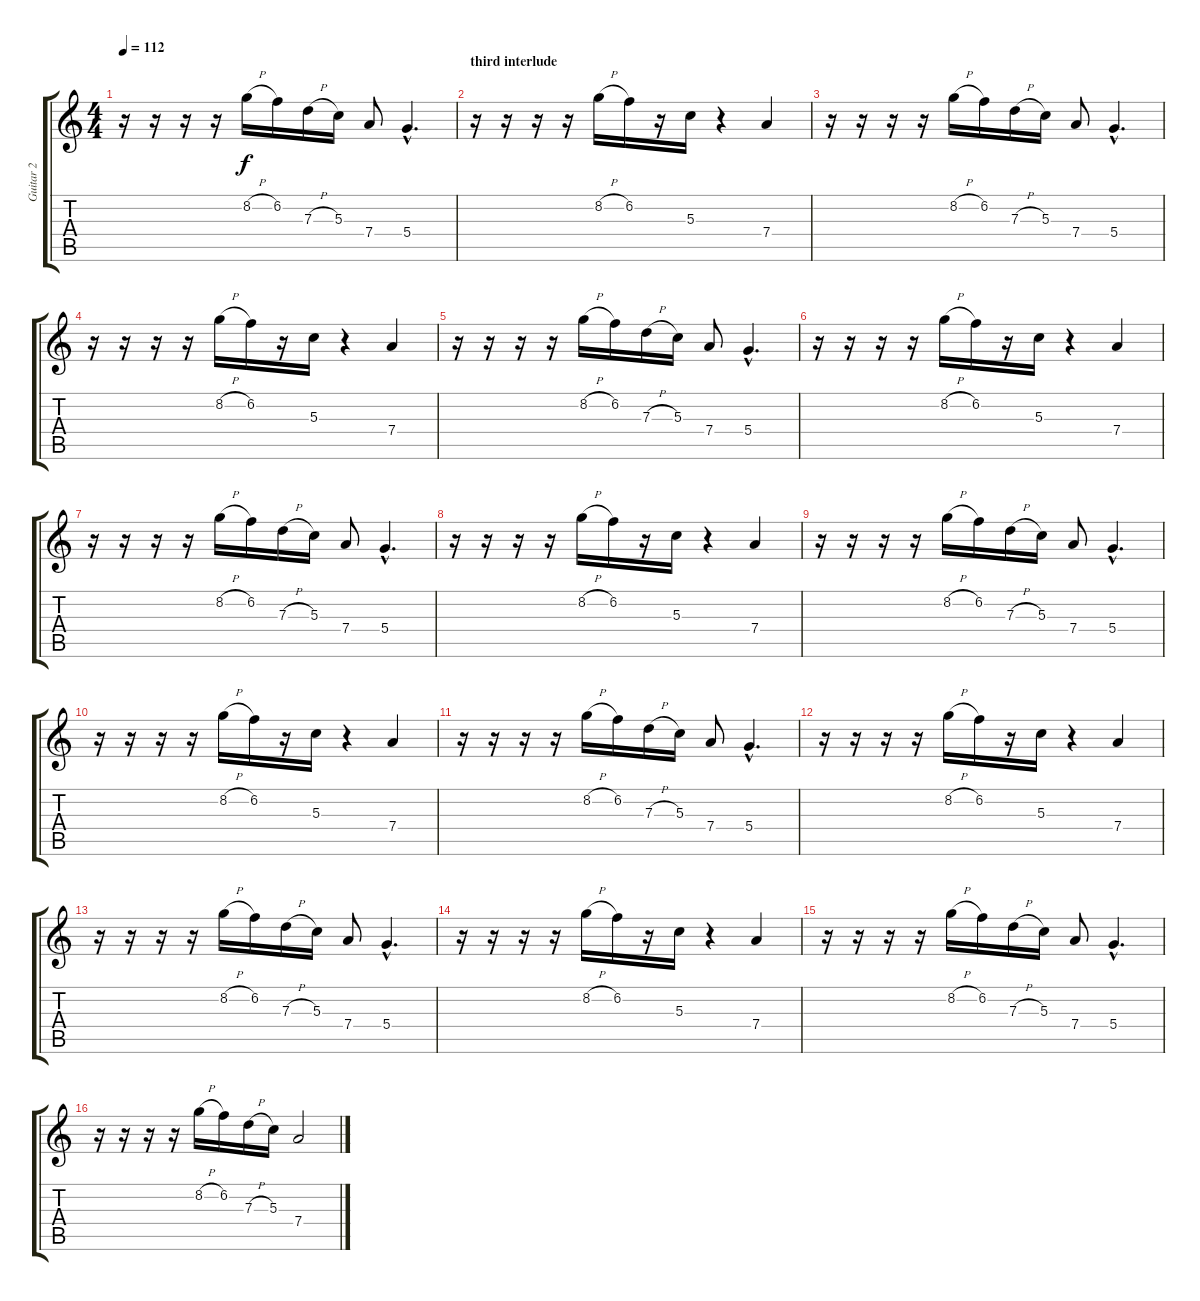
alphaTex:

\track ("Guitar 2" "Guitar 2") {instrument overdrivenguitar}
\staff {score tabs}
\tuning (E4 B3 G3 D3 A2 E2) {hide}
\ts (4 4)
\tempo 112
\clef g2
\ks c
r.16{dy f} r.16 r.16 r.16 8.2{h}.16 6.2.16 7.3{h}.16 5.3.16 7.4.8 5.4{hac}.4{d} |
\section ("" "third interlude")
r.16 r.16 r.16 r.16 8.2{h}.16 6.2.16 r.16 5.3.16 r.4 7.4.4 |
r.16 r.16 r.16 r.16 8.2{h}.16 6.2.16 7.3{h}.16 5.3.16 7.4.8 5.4{hac}.4{d} |
r.16 r.16 r.16 r.16 8.2{h}.16 6.2.16 r.16 5.3.16 r.4 7.4.4 |
r.16 r.16 r.16 r.16 8.2{h}.16 6.2.16 7.3{h}.16 5.3.16 7.4.8 5.4{hac}.4{d} |
r.16 r.16 r.16 r.16 8.2{h}.16 6.2.16 r.16 5.3.16 r.4 7.4.4 |
r.16 r.16 r.16 r.16 8.2{h}.16 6.2.16 7.3{h}.16 5.3.16 7.4.8 5.4{hac}.4{d} |
r.16 r.16 r.16 r.16 8.2{h}.16 6.2.16 r.16 5.3.16 r.4 7.4.4 |
r.16 r.16 r.16 r.16 8.2{h}.16 6.2.16 7.3{h}.16 5.3.16 7.4.8 5.4{hac}.4{d} |
r.16 r.16 r.16 r.16 8.2{h}.16 6.2.16 r.16 5.3.16 r.4 7.4.4 |
r.16 r.16 r.16 r.16 8.2{h}.16 6.2.16 7.3{h}.16 5.3.16 7.4.8 5.4{hac}.4{d} |
r.16 r.16 r.16 r.16 8.2{h}.16 6.2.16 r.16 5.3.16 r.4 7.4.4 |
r.16 r.16 r.16 r.16 8.2{h}.16 6.2.16 7.3{h}.16 5.3.16 7.4.8 5.4{hac}.4{d} |
r.16 r.16 r.16 r.16 8.2{h}.16 6.2.16 r.16 5.3.16 r.4 7.4.4 |
r.16 r.16 r.16 r.16 8.2{h}.16 6.2.16 7.3{h}.16 5.3.16 7.4.8 5.4{hac}.4{d} |
r.16 r.16 r.16 r.16 8.2{h}.16 6.2.16 7.3{h}.16 5.3.16 7.4.2
